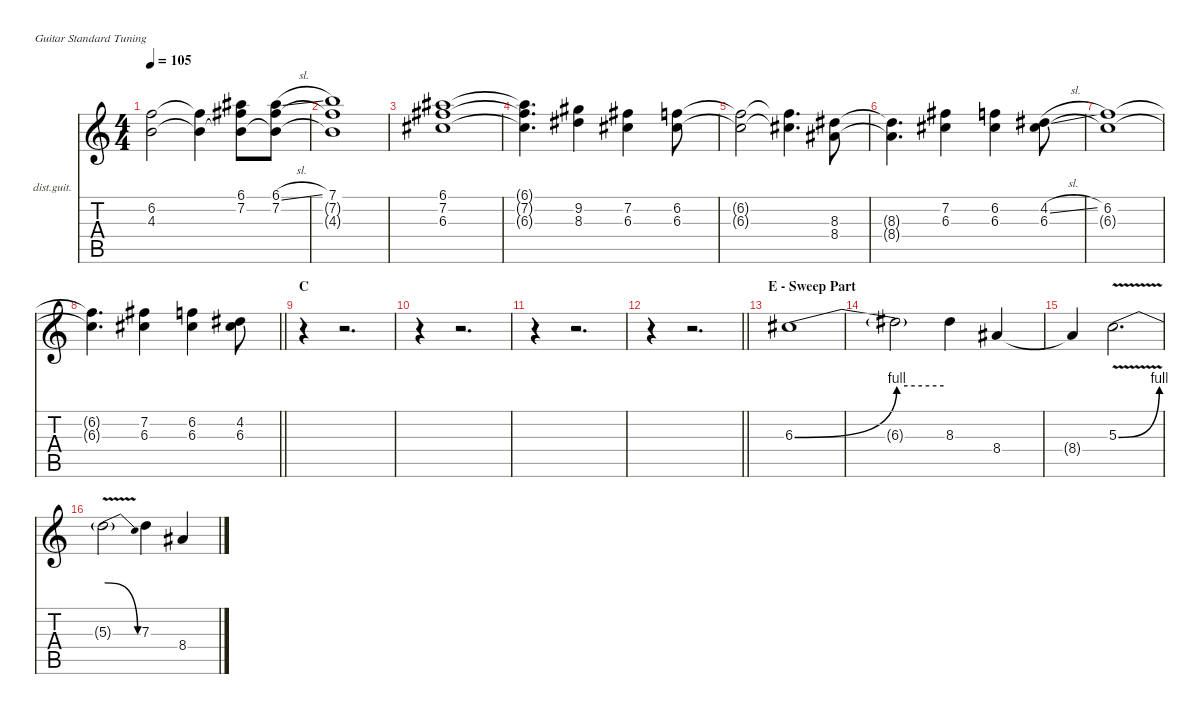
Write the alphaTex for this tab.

\defaultSystemsLayout 4
\hideDynamics
\bracketExtendMode nobrackets
\firstSystemTrackNameOrientation horizontal
\otherSystemsTrackNameOrientation horizontal
\track ("Voices" "dist.guit.") {instrument distortionguitar}
\staff {score tabs}
\tuning (E4 B3 G3 D3 A2 E2)
\ts (4 4)
\tempo 105
\clef g2
\ks c
(6.2 4.3).2{dy f} (6.2{t} 4.3{t}).4 (6.1{acc #} 7.2{acc #} 4.3{t}).8 (6.1{sl acc #} 7.2{acc #} 4.3{t}).8 |
(7.1 7.2{t acc #} 4.3{t}).1 |
(6.1{acc #} 7.2{acc #} 6.3{acc #}).1 |
(6.1{t acc #} 7.2{t acc #} 6.3{t acc #}).4{d} (9.2{acc #} 8.3{acc #}).4 (7.2{acc #} 6.3{acc #}).4 (6.2 6.3{acc #}).8 |
(6.2{t} 6.3{t acc #}).2 (6.2{t} 6.3{t acc #}).4{d} (8.3{acc #} 8.4{acc #}).8 |
(8.3{t acc #} 8.4{t acc #}).4{d} (7.2{acc #} 6.3{acc #}).4 (6.2 6.3{acc #}).4 (4.2{sl acc #} 6.3{acc #}).8 |
(6.2 6.3{t acc #}).1 |
\barLineRight lightlight
(6.2{t} 6.3{t acc #}).4{d} (7.2{acc #} 6.3{acc #}).4 (6.2 6.3{acc #}).4 (4.2{acc #} 6.3{acc #}).8 |
\section ("" "C")
r.4 r.2{d} |
r.4 r.2{d} |
r.4 r.2{d} |
\barLineRight lightlight
r.4 r.2{d} |
\section ("" "E - Sweep Part")
6.3{be (bend 0 0 60 4) acc #}.1 |
6.3{be (hold 0 4 60 4) t}.2 8.3{acc #}.4 8.4{acc #}.4 |
8.4{t acc #}.4 5.3{be (bend 0 0 60 4) v}.2{d} |
5.3{be (release 0 4 60 0) t}.2 7.3.4 8.4{acc #}.4
